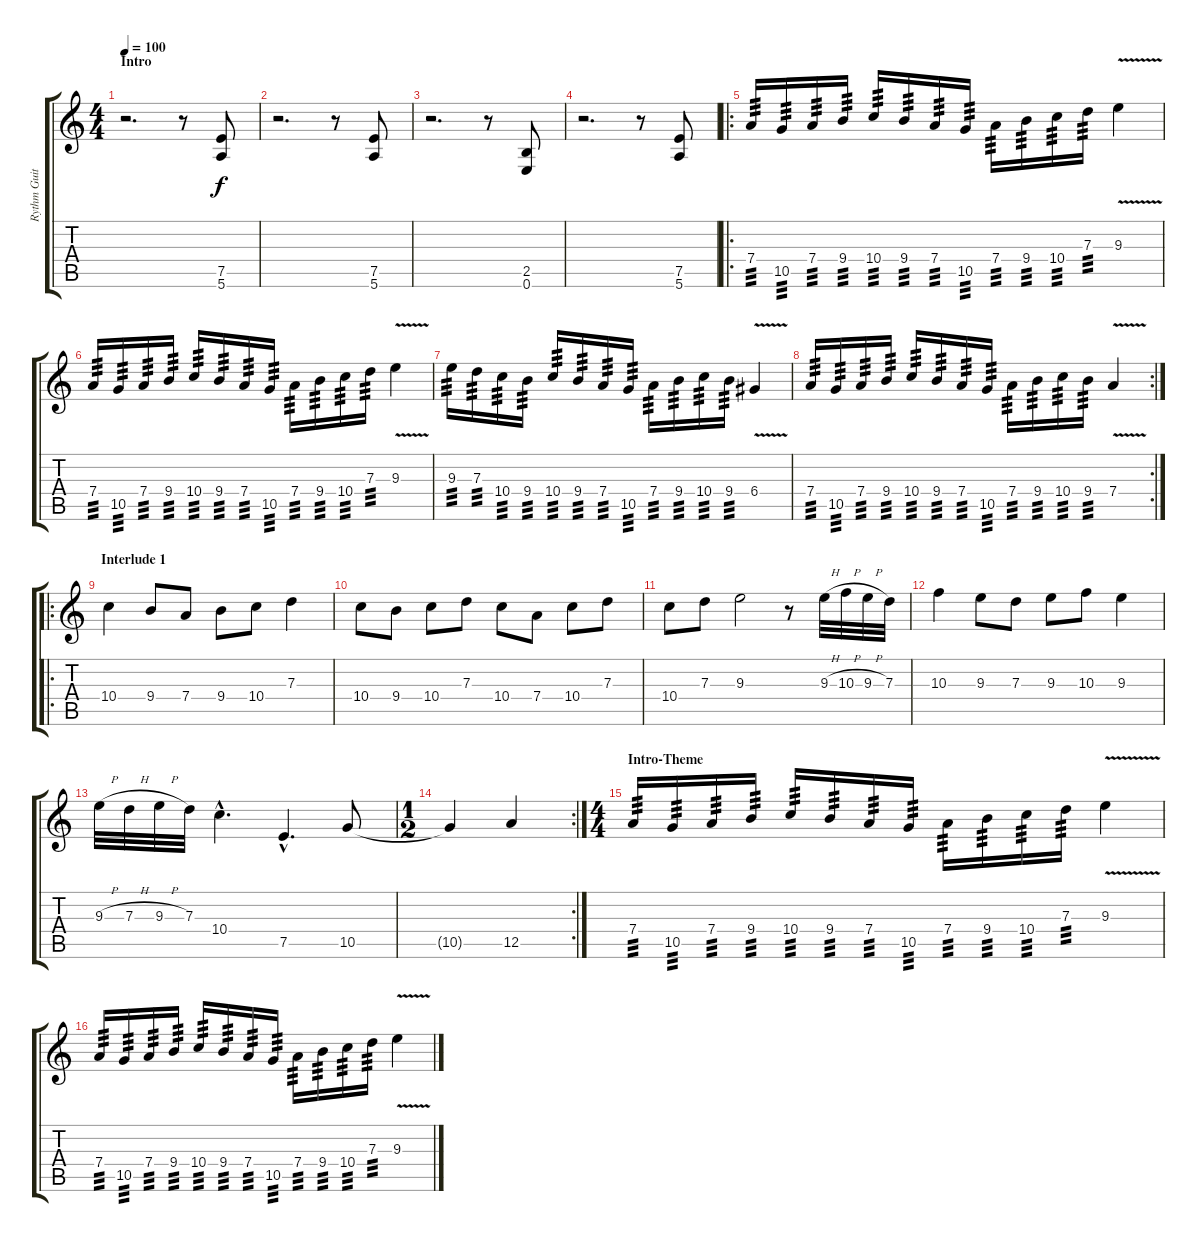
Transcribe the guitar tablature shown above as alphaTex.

\track ("Rythm Guitar" "Rythm Guit") {instrument overdrivenguitar}
\staff {score tabs}
\tuning (E4 B3 G3 D3 A2 E2) {hide}
\ts (4 4)
\section ("" "Intro")
\tempo 100
\clef g2
\ks c
r.2{d dy f instrument overdrivenguitar} r.8 (7.5 5.6).8 |
r.2{d} r.8 (7.5 5.6).8 |
r.2{d} r.8 (2.5 0.6).8 |
r.2{d} r.8 (7.5 5.6).8 |
\ro
7.4.16{tp 3} 10.5.16{tp 3} 7.4.16{tp 3} 9.4.16{tp 3} 10.4.16{tp 3} 9.4.16{tp 3} 7.4.16{tp 3} 10.5.16{tp 3} 7.4.16{tp 3} 9.4.16{tp 3} 10.4.16{tp 3} 7.3.16{tp 3} 9.3{v}.4 |
7.4.16{tp 3} 10.5.16{tp 3} 7.4.16{tp 3} 9.4.16{tp 3} 10.4.16{tp 3} 9.4.16{tp 3} 7.4.16{tp 3} 10.5.16{tp 3} 7.4.16{tp 3} 9.4.16{tp 3} 10.4.16{tp 3} 7.3.16{tp 3} 9.3{v}.4 |
9.3.16{tp 3} 7.3.16{tp 3} 10.4.16{tp 3} 9.4.16{tp 3} 10.4.16{tp 3} 9.4.16{tp 3} 7.4.16{tp 3} 10.5.16{tp 3} 7.4.16{tp 3} 9.4.16{tp 3} 10.4.16{tp 3} 9.4.16{tp 3} 6.4{v}.4 |
\rc 2
7.4.16{tp 3} 10.5.16{tp 3} 7.4.16{tp 3} 9.4.16{tp 3} 10.4.16{tp 3} 9.4.16{tp 3} 7.4.16{tp 3} 10.5.16{tp 3} 7.4.16{tp 3} 9.4.16{tp 3} 10.4.16{tp 3} 9.4.16{tp 3} 7.4{v}.4 |
\ro
\section ("" "Interlude 1")
10.4.4 9.4.8 7.4.8 9.4.8 10.4.8 7.3.4 |
10.4.8 9.4.8 10.4.8 7.3.8 10.4.8 7.4.8 10.4.8 7.3.8 |
10.4.8 7.3.8 9.3.2 r.8 9.3{h}.32 10.3{h}.32 9.3{h}.32 7.3.32 |
10.3.4 9.3.8 7.3.8 9.3.8 10.3.8 9.3.4 |
9.3{h}.32 7.3{h}.32 9.3{h}.32 7.3.32 10.4{hac}.4{d} 7.5{hac}.4{d} 10.5.8 |
\rc 2
\ts (1 2)
10.5{t}.4 12.5.4 |
\ts (4 4)
\section ("" "Intro-Theme")
7.4.16{tp 3} 10.5.16{tp 3} 7.4.16{tp 3} 9.4.16{tp 3} 10.4.16{tp 3} 9.4.16{tp 3} 7.4.16{tp 3} 10.5.16{tp 3} 7.4.16{tp 3} 9.4.16{tp 3} 10.4.16{tp 3} 7.3.16{tp 3} 9.3{v}.4 |
7.4.16{tp 3} 10.5.16{tp 3} 7.4.16{tp 3} 9.4.16{tp 3} 10.4.16{tp 3} 9.4.16{tp 3} 7.4.16{tp 3} 10.5.16{tp 3} 7.4.16{tp 3} 9.4.16{tp 3} 10.4.16{tp 3} 7.3.16{tp 3} 9.3{v}.4
